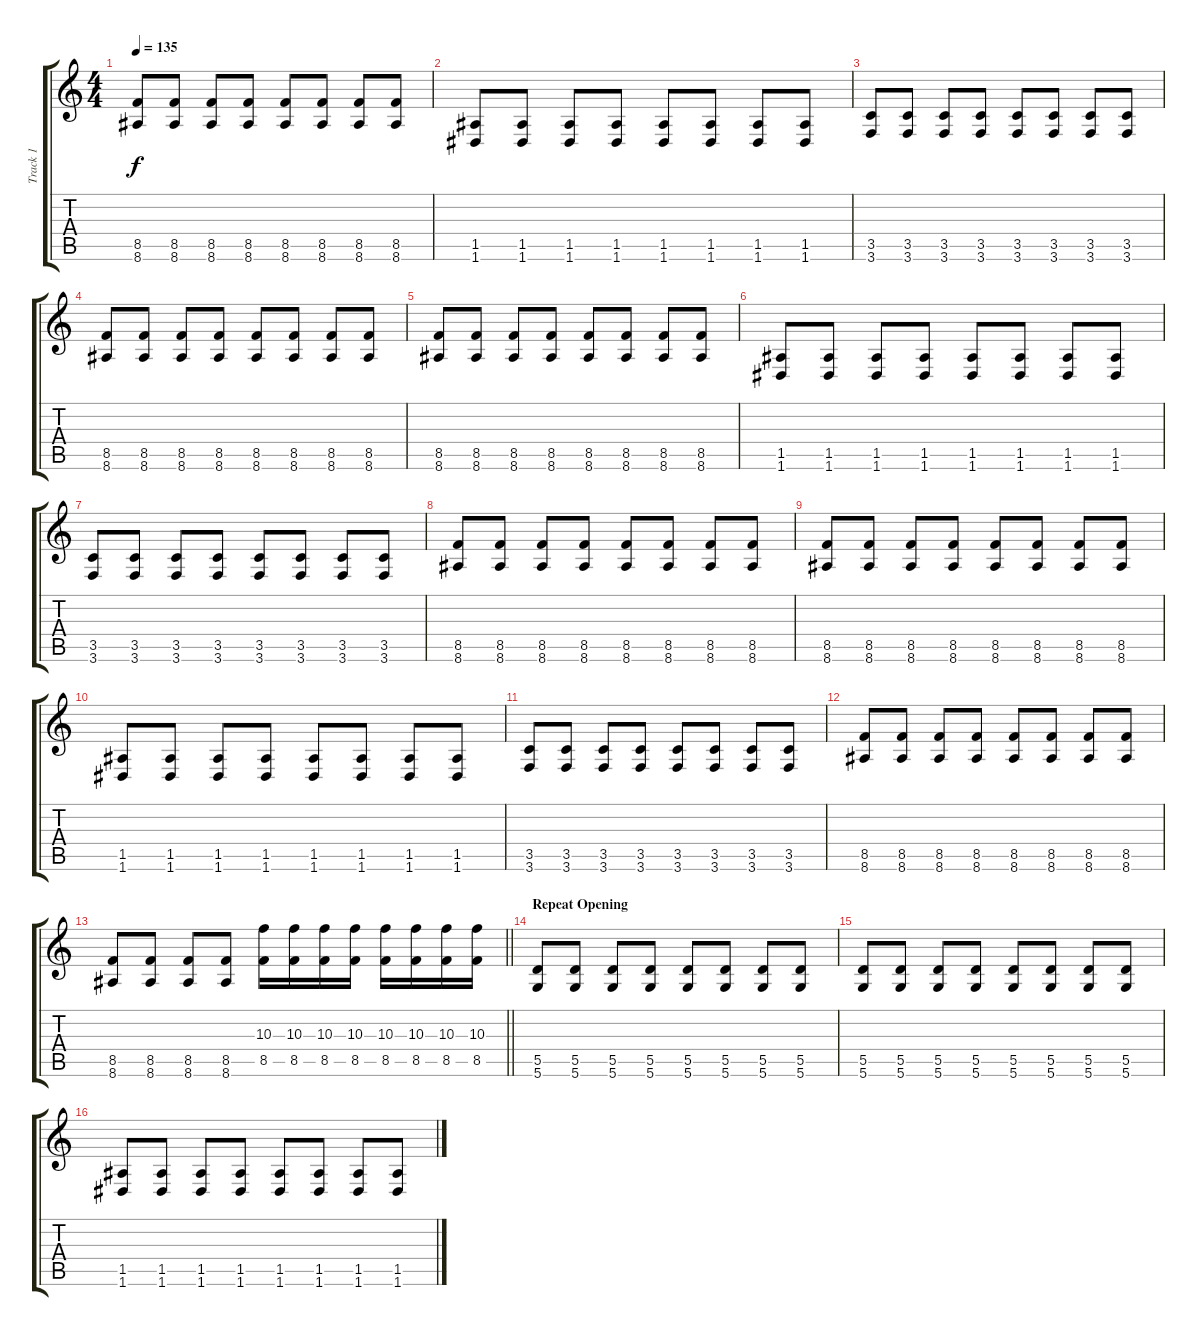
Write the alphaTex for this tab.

\track ("Track 1" "Track 1") {instrument overdrivenguitar}
\staff {score tabs}
\tuning (E4 B3 G3 D3 A2 D2) {hide}
\ts (4 4)
\tempo 135
\clef g2
\ks c
(8.5 8.6).8{dy f} (8.5 8.6).8 (8.5 8.6).8 (8.5 8.6).8 (8.5 8.6).8 (8.5 8.6).8 (8.5 8.6).8 (8.5 8.6).8 |
(1.5 1.6).8 (1.5 1.6).8 (1.5 1.6).8 (1.5 1.6).8 (1.5 1.6).8 (1.5 1.6).8 (1.5 1.6).8 (1.5 1.6).8 |
(3.5 3.6).8 (3.5 3.6).8 (3.5 3.6).8 (3.5 3.6).8 (3.5 3.6).8 (3.5 3.6).8 (3.5 3.6).8 (3.5 3.6).8 |
(8.5 8.6).8 (8.5 8.6).8 (8.5 8.6).8 (8.5 8.6).8 (8.5 8.6).8 (8.5 8.6).8 (8.5 8.6).8 (8.5 8.6).8 |
(8.5 8.6).8 (8.5 8.6).8 (8.5 8.6).8 (8.5 8.6).8 (8.5 8.6).8 (8.5 8.6).8 (8.5 8.6).8 (8.5 8.6).8 |
(1.5 1.6).8 (1.5 1.6).8 (1.5 1.6).8 (1.5 1.6).8 (1.5 1.6).8 (1.5 1.6).8 (1.5 1.6).8 (1.5 1.6).8 |
(3.5 3.6).8 (3.5 3.6).8 (3.5 3.6).8 (3.5 3.6).8 (3.5 3.6).8 (3.5 3.6).8 (3.5 3.6).8 (3.5 3.6).8 |
(8.5 8.6).8 (8.5 8.6).8 (8.5 8.6).8 (8.5 8.6).8 (8.5 8.6).8 (8.5 8.6).8 (8.5 8.6).8 (8.5 8.6).8 |
(8.5 8.6).8 (8.5 8.6).8 (8.5 8.6).8 (8.5 8.6).8 (8.5 8.6).8 (8.5 8.6).8 (8.5 8.6).8 (8.5 8.6).8 |
(1.5 1.6).8 (1.5 1.6).8 (1.5 1.6).8 (1.5 1.6).8 (1.5 1.6).8 (1.5 1.6).8 (1.5 1.6).8 (1.5 1.6).8 |
(3.5 3.6).8 (3.5 3.6).8 (3.5 3.6).8 (3.5 3.6).8 (3.5 3.6).8 (3.5 3.6).8 (3.5 3.6).8 (3.5 3.6).8 |
(8.5 8.6).8 (8.5 8.6).8 (8.5 8.6).8 (8.5 8.6).8 (8.5 8.6).8 (8.5 8.6).8 (8.5 8.6).8 (8.5 8.6).8 |
\barLineRight lightlight
(8.5 8.6).8 (8.5 8.6).8 (8.5 8.6).8 (8.5 8.6).8 (10.3 8.5).16 (10.3 8.5).16 (10.3 8.5).16 (10.3 8.5).16 (10.3 8.5).16 (10.3 8.5).16 (10.3 8.5).16 (10.3 8.5).16 |
\section ("" "Repeat Opening")
(5.5 5.6).8{balance 8} (5.5 5.6).8 (5.5 5.6).8 (5.5 5.6).8 (5.5 5.6).8 (5.5 5.6).8 (5.5 5.6).8 (5.5 5.6).8 |
(5.5 5.6).8 (5.5 5.6).8 (5.5 5.6).8 (5.5 5.6).8 (5.5 5.6).8 (5.5 5.6).8 (5.5 5.6).8 (5.5 5.6).8 |
(1.5 1.6).8 (1.5 1.6).8 (1.5 1.6).8 (1.5 1.6).8 (1.5 1.6).8 (1.5 1.6).8 (1.5 1.6).8 (1.5 1.6).8
